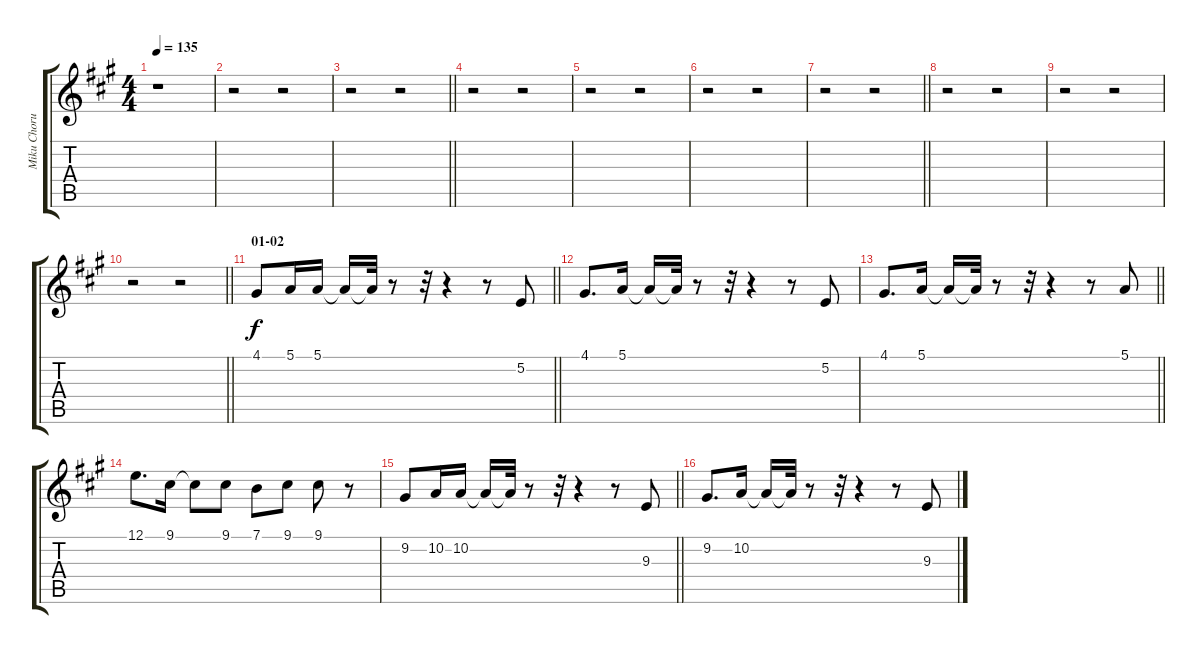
\track ("Miku Chorus 1" "Miku Choru") {instrument lead1square}
\staff {score tabs}
\tuning (E4 B3 G3 D3 A2 E2) {hide}
\ts (4 4)
\tempo 135
\clef g2
\ks a
r.1{dy f} |
r.2 r.2 |
\barLineRight lightlight
r.2 r.2 |
r.2 r.2 |
r.2 r.2 |
r.2 r.2 |
\barLineRight lightlight
r.2 r.2 |
r.2 r.2 |
r.2 r.2 |
\barLineRight lightlight
r.2 r.2 |
\section ("" "01-02")
\barLineRight lightlight
4.1.8 5.1.16 5.1.16 5.1{t}.16 5.1{t}.32 r.8 r.32 r.4 r.8 5.2.8 |
4.1.8{d} 5.1.16 5.1{t}.16 5.1{t}.32 r.8 r.32 r.4 r.8 5.2.8 |
\barLineRight lightlight
4.1.8{d} 5.1.16 5.1{t}.16 5.1{t}.32 r.8 r.32 r.4 r.8 5.1.8 |
12.1.8{d} 9.1.16 9.1{t}.8 9.1.8 7.1.8 9.1.8 9.1.8 r.8 |
\barLineRight lightlight
9.2.8 10.2.16 10.2.16 10.2{t}.16 10.2{t}.32 r.8 r.32 r.4 r.8 9.3.8 |
9.2.8{d} 10.2.16 10.2{t}.16 10.2{t}.32 r.8 r.32 r.4 r.8 9.3.8
